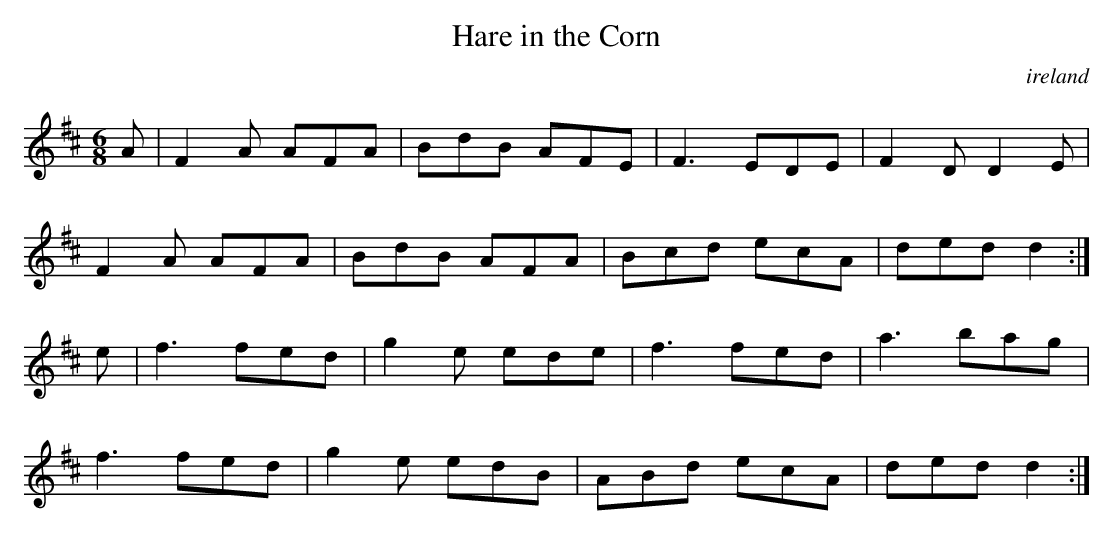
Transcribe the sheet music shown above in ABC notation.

X:1
T:Hare in the Corn
O:ireland
M:6/8
L:1/8
K:D Major
A|F2A AFA|BdB AFE|F3 EDE|F2D D2E|!
F2A AFA|BdB AFA|Bcd ecA|ded d2:|!
e|f3 fed|g2e ede|f3 fed|a3 bag|!
f3 fed|g2e edB|ABd ecA|ded d2:|!
